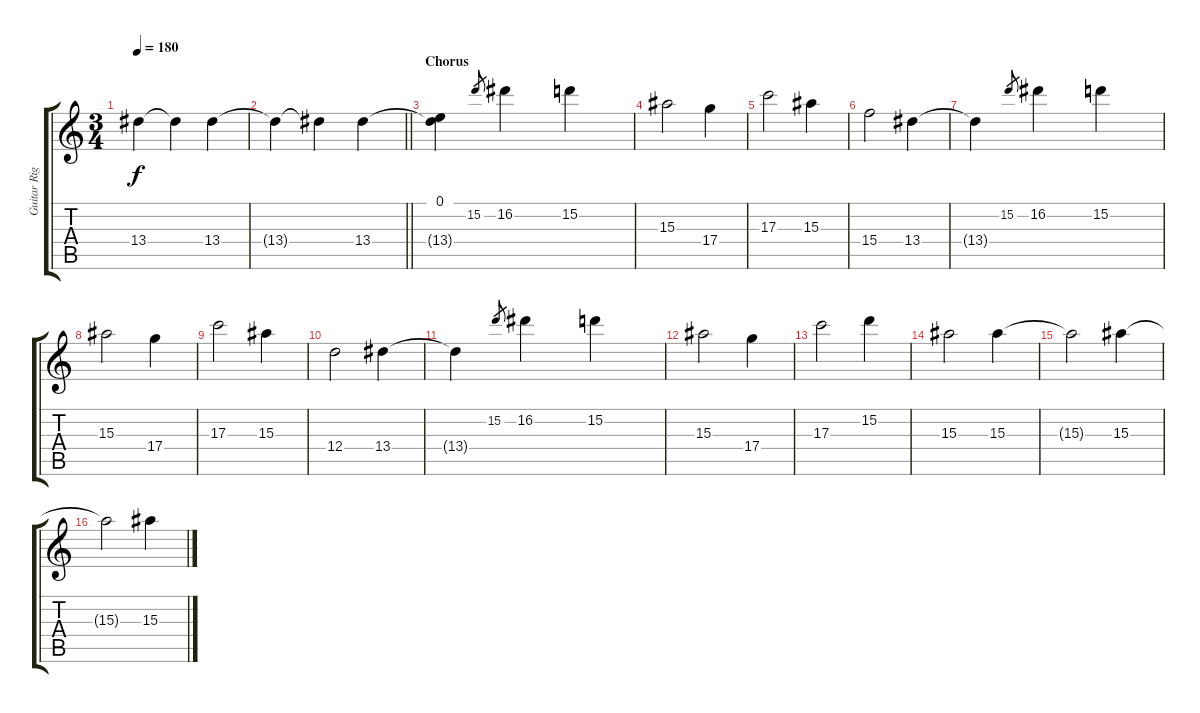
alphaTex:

\track ("Guitar Right" "Guitar Rig") {instrument acousticguitarnylon}
\staff {score tabs}
\tuning (E4 B3 G3 D3 A2 E2) {hide}
\ts (3 4)
\tempo 180
\clef g2
\ks c
13.4{t}.4{dy f} 13.4{t}.4 13.4.4 |
\barLineRight lightlight
13.4{t}.4 13.4{t}.4 13.4.4 |
\section ("" "Chorus")
(0.1 13.4{t}).4 15.2.8{gr} 16.2.4 15.2.4 |
15.3.2 17.4.4 |
17.3.2 15.3.4 |
15.4.2 13.4.4 |
13.4{t}.4 15.2.8{gr} 16.2.4 15.2.4 |
15.3.2 17.4.4 |
17.3.2 15.3.4 |
12.4.2 13.4.4 |
13.4{t}.4 15.2.8{gr} 16.2.4 15.2.4 |
15.3.2 17.4.4 |
17.3.2 15.2.4 |
15.3.2 15.3.4 |
15.3{t}.2 15.3.4 |
15.3{t}.2 15.3.4
